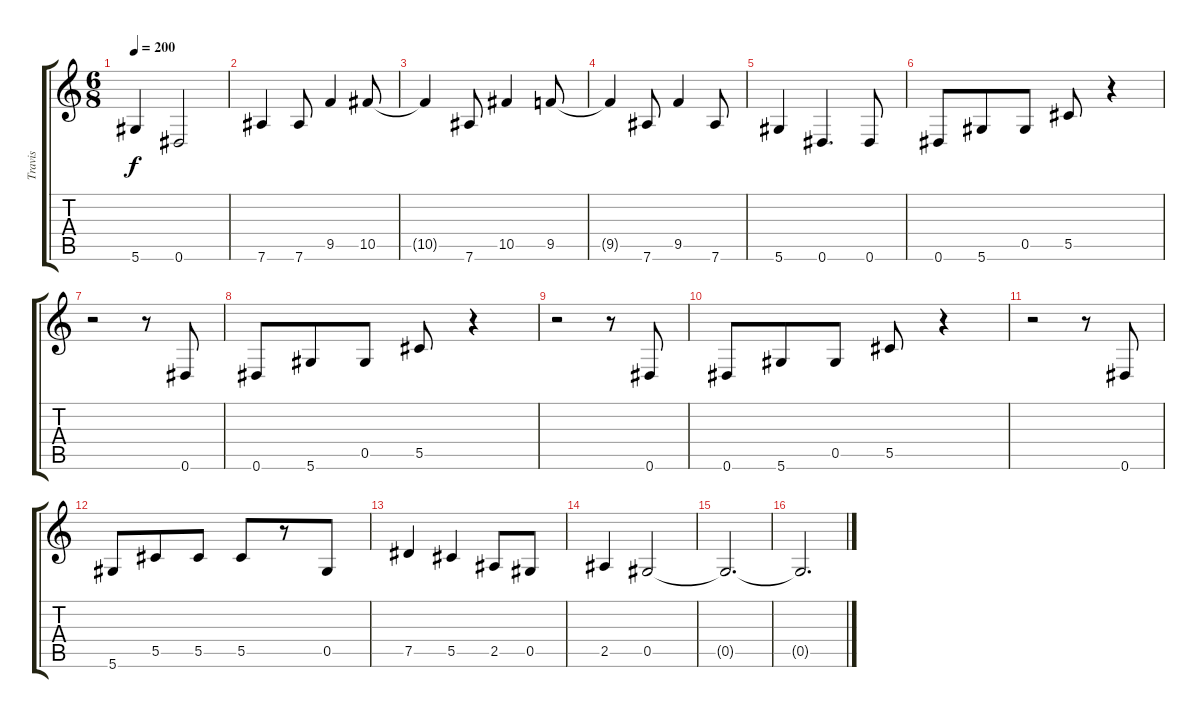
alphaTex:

\track ("Travis" "Travis") {instrument overdrivenguitar}
\staff {score tabs}
\tuning (Eb4 Bb3 Gb3 Db3 Ab2 Eb2) {hide}
\ts (6 8)
\tempo 200
\clef g2
\ks c
5.6.4{dy f} 0.6.2 |
7.6.4 7.6.8 9.5.4 10.5.8 |
10.5{t}.4 7.6.8 10.5.4 9.5.8 |
9.5{t}.4 7.6.8 9.5.4 7.6.8 |
5.6.4 0.6.4{d} 0.6.8 |
0.6.8 5.6.8 0.5.8 5.5.8 r.4 |
r.2 r.8 0.6.8 |
0.6.8 5.6.8 0.5.8 5.5.8 r.4 |
r.2 r.8 0.6.8 |
0.6.8 5.6.8 0.5.8 5.5.8 r.4 |
r.2 r.8 0.6.8 |
5.6.8 5.5.8 5.5.8 5.5.8 r.8 0.5.8 |
7.5.4 5.5.4 2.5.8 0.5.8 |
2.5.4 0.5.2 |
0.5{t}.2{d} |
0.5{t}.2{d}
